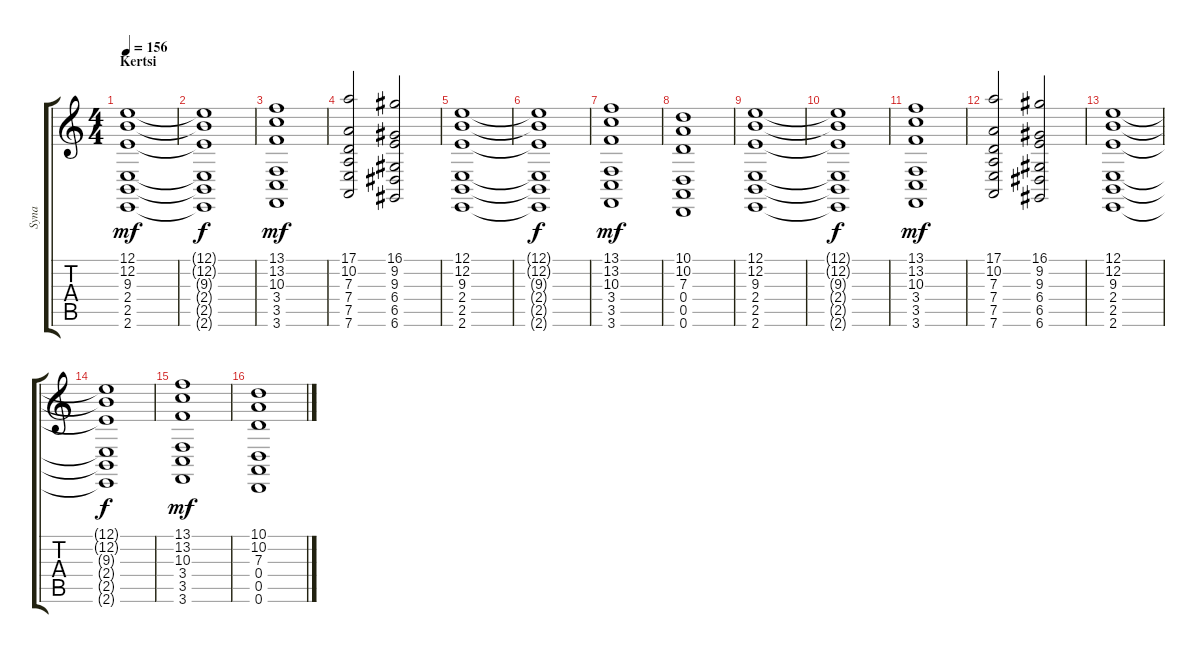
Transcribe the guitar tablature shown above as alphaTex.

\track ("Syna" "Syna") {instrument stringensemble1}
\staff {score tabs}
\tuning (E4 B3 G3 D3 A2 D2) {hide}
\ts (4 4)
\section ("" "Kertsi")
\tempo 156
\clef g2
\ks c
(12.1 12.2 9.3 2.4 2.5 2.6).1{dy mf volume 13} |
(12.1{t} 12.2{t} 9.3{t} 2.4{t} 2.5{t} 2.6{t}).1{dy f} |
(13.1 13.2 10.3 3.4 3.5 3.6).1{dy mf} |
(17.1 10.2 7.3 7.4 7.5 7.6).2 (16.1 9.2 9.3 6.4 6.5 6.6).2 |
(12.1 12.2 9.3 2.4 2.5 2.6).1 |
(12.1{t} 12.2{t} 9.3{t} 2.4{t} 2.5{t} 2.6{t}).1{dy f} |
(13.1 13.2 10.3 3.4 3.5 3.6).1{dy mf} |
(10.1 10.2 7.3 0.4 0.5 0.6).1 |
(12.1 12.2 9.3 2.4 2.5 2.6).1 |
(12.1{t} 12.2{t} 9.3{t} 2.4{t} 2.5{t} 2.6{t}).1{dy f} |
(13.1 13.2 10.3 3.4 3.5 3.6).1{dy mf} |
(17.1 10.2 7.3 7.4 7.5 7.6).2 (16.1 9.2 9.3 6.4 6.5 6.6).2 |
(12.1 12.2 9.3 2.4 2.5 2.6).1 |
(12.1{t} 12.2{t} 9.3{t} 2.4{t} 2.5{t} 2.6{t}).1{dy f} |
(13.1 13.2 10.3 3.4 3.5 3.6).1{dy mf} |
(10.1 10.2 7.3 0.4 0.5 0.6).1
